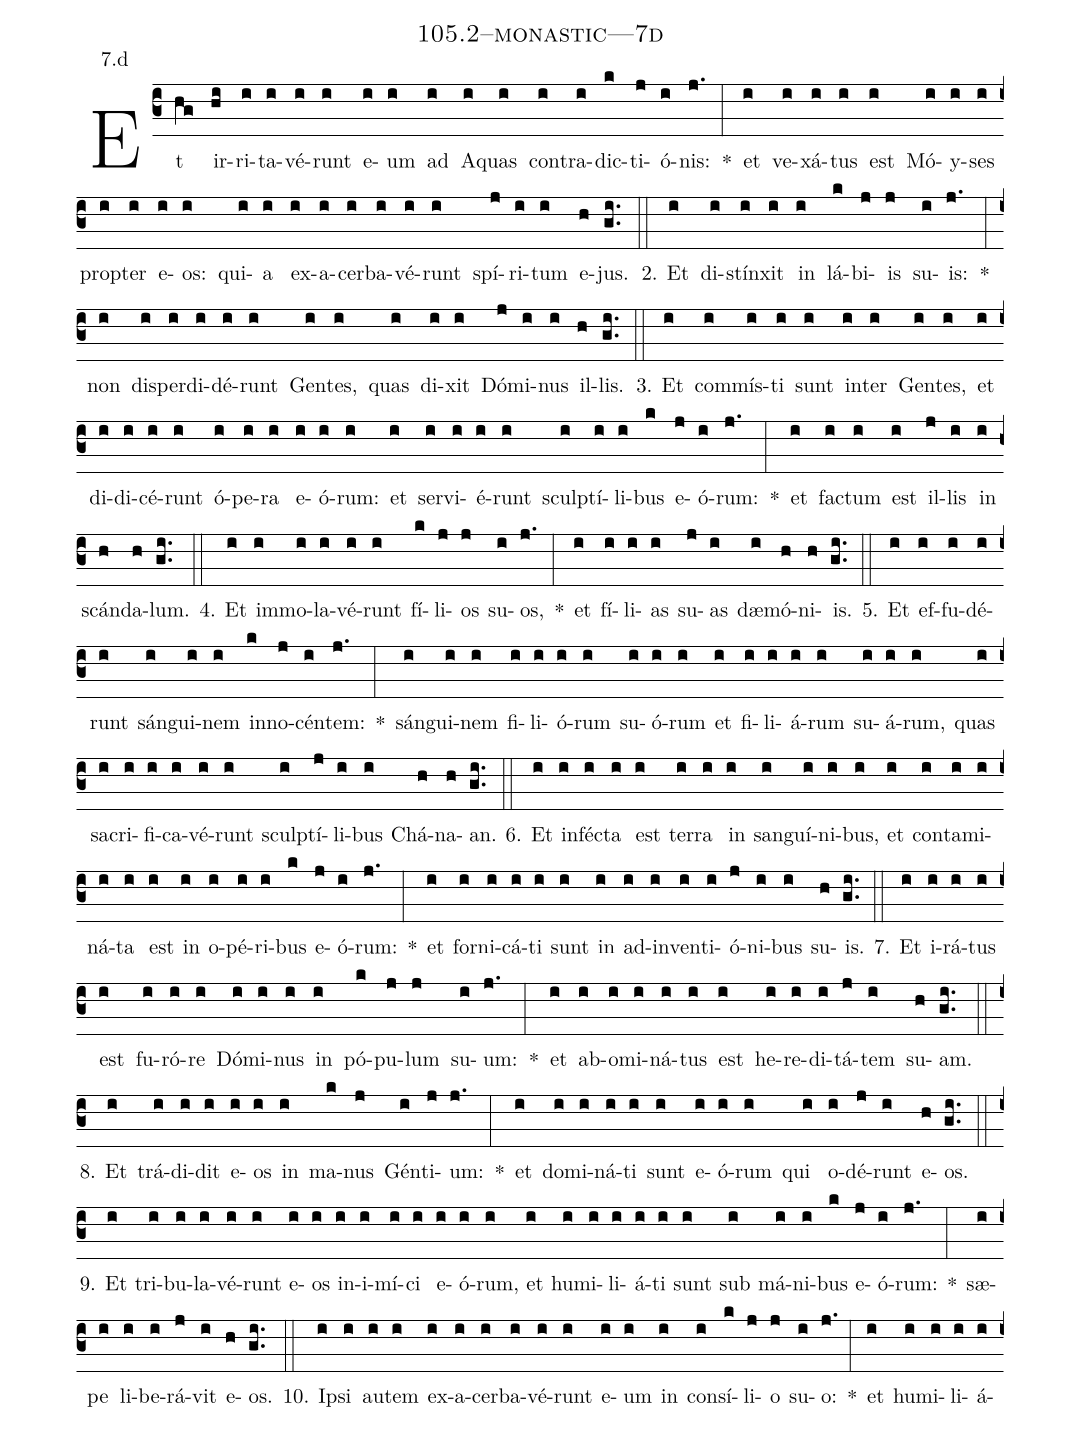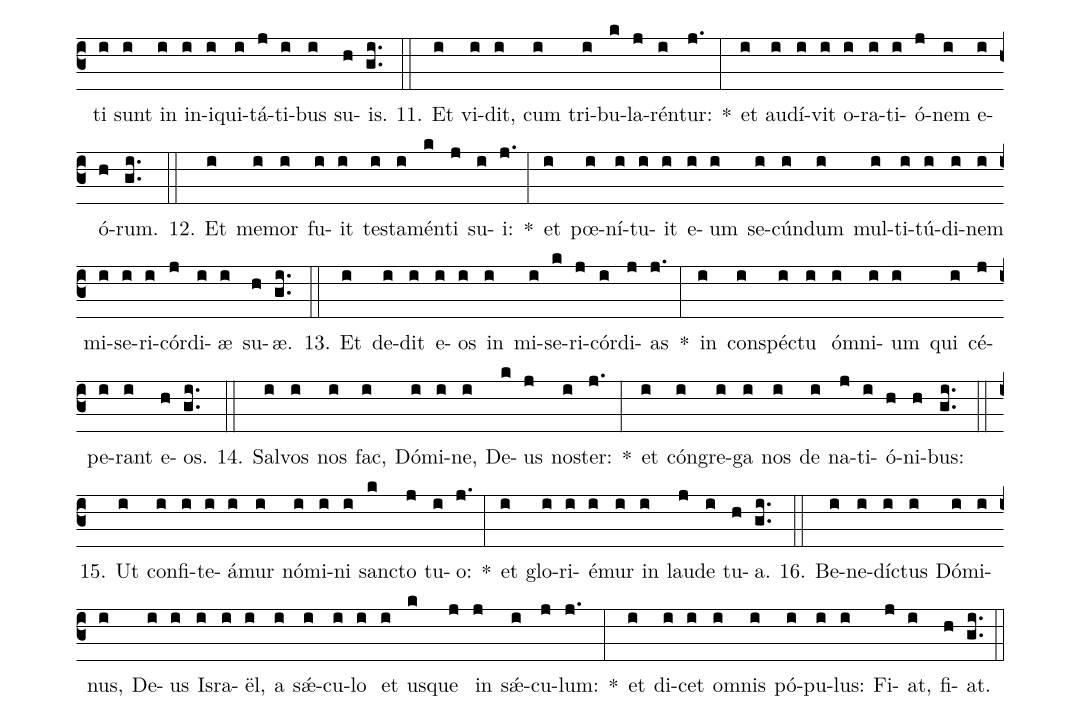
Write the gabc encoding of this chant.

name: 105.2--monastic---7d;
annotation: 7.d;
%%
(c3)Et(hg) ir(hi)ri(i)ta(i)vé(i)runt(i) e(i)um(i) ad(i) A(i)quas(i) con(i)tra(i)dic(k)ti(j)ó(i)nis:(j.) *(:) et(i) ve(i)xá(i)tus(i) est(i) Mó(i)y(i)ses(i) prop(i)ter(i) e(i)os:(i) qui(i)a(i) ex(i)a(i)cer(i)ba(i)vé(i)runt(i) spí(j)ri(i)tum(i) e(h)jus.(gi..) (::)
2. Et(i) di(i)stín(i)xit(i) in(i) lá(k)bi(j)is(j) su(i)is:(j.) *(:) non(i) dis(i)per(i)di(i)dé(i)runt(i) Gen(i)tes,(i) quas(i) di(i)xit(i) Dó(j)mi(i)nus(i) il(h)lis.(gi..) (::)
3. Et(i) com(i)mís(i)ti(i) sunt(i) in(i)ter(i) Gen(i)tes,(i) et(i) di(i)di(i)cé(i)runt(i) ó(i)pe(i)ra(i) e(i)ó(i)rum:(i) et(i) ser(i)vi(i)é(i)runt(i) sculp(i)tí(i)li(i)bus(k) e(j)ó(i)rum:(j.) *(:) et(i) fac(i)tum(i) est(i) il(j)lis(i) in(i) scán(h)da(h)lum.(gi..) (::)
4. Et(i) im(i)mo(i)la(i)vé(i)runt(i) fí(k)li(j)os(j) su(i)os,(j.) *(:) et(i) fí(i)li(i)as(i) su(j)as(i) dæ(i)mó(h)ni(h)is.(gi..) (::)
5. Et(i) ef(i)fu(i)dé(i)runt(i) sán(i)gui(i)nem(i) in(k)no(j)cén(i)tem:(j.) *(:) sán(i)gui(i)nem(i) fi(i)li(i)ó(i)rum(i) su(i)ó(i)rum(i) et(i) fi(i)li(i)á(i)rum(i) su(i)á(i)rum,(i) quas(i) sa(i)cri(i)fi(i)ca(i)vé(i)runt(i) sculp(i)tí(j)li(i)bus(i) Chá(h)na(h)an.(gi..) (::)
6. Et(i) in(i)féc(i)ta(i) est(i) ter(i)ra(i) in(i) san(i)guí(i)ni(i)bus,(i) et(i) con(i)ta(i)mi(i)ná(i)ta(i) est(i) in(i) o(i)pé(i)ri(i)bus(k) e(j)ó(i)rum:(j.) *(:) et(i) for(i)ni(i)cá(i)ti(i) sunt(i) in(i) ad(i)in(i)ven(i)ti(i)ó(j)ni(i)bus(i) su(h)is.(gi..) (::)
7. Et(i) i(i)rá(i)tus(i) est(i) fu(i)ró(i)re(i) Dó(i)mi(i)nus(i) in(i) pó(k)pu(j)lum(j) su(i)um:(j.) *(:) et(i) ab(i)o(i)mi(i)ná(i)tus(i) est(i) he(i)re(i)di(i)tá(j)tem(i) su(h)am.(gi..) (::)
8. Et(i) trá(i)di(i)dit(i) e(i)os(i) in(i) ma(k)nus(j) Gén(i)ti(j)um:(j.) *(:) et(i) do(i)mi(i)ná(i)ti(i) sunt(i) e(i)ó(i)rum(i) qui(i) o(i)dé(j)runt(i) e(h)os.(gi..) (::)
9. Et(i) tri(i)bu(i)la(i)vé(i)runt(i) e(i)os(i) in(i)i(i)mí(i)ci(i) e(i)ó(i)rum,(i) et(i) hu(i)mi(i)li(i)á(i)ti(i) sunt(i) sub(i) má(i)ni(i)bus(k) e(j)ó(i)rum:(j.) *(:) sæ(i)pe(i) li(i)be(i)rá(j)vit(i) e(h)os.(gi..) (::)
10. Ip(i)si(i) au(i)tem(i) ex(i)a(i)cer(i)ba(i)vé(i)runt(i) e(i)um(i) in(i) con(i)sí(k)li(j)o(j) su(i)o:(j.) *(:) et(i) hu(i)mi(i)li(i)á(i)ti(i) sunt(i) in(i) in(i)i(i)qui(i)tá(j)ti(i)bus(i) su(h)is.(gi..) (::)
11. Et(i) vi(i)dit,(i) cum(i) tri(i)bu(k)la(j)rén(i)tur:(j.) *(:) et(i) au(i)dí(i)vit(i) o(i)ra(i)ti(i)ó(j)nem(i) e(i)ó(h)rum.(gi..) (::)
12. Et(i) me(i)mor(i) fu(i)it(i) tes(i)ta(i)mén(k)ti(j) su(i)i:(j.) *(:) et(i) pœ(i)ní(i)tu(i)it(i) e(i)um(i) se(i)cún(i)dum(i) mul(i)ti(i)tú(i)di(i)nem(i) mi(i)se(i)ri(i)cór(j)di(i)æ(i) su(h)æ.(gi..) (::)
13. Et(i) de(i)dit(i) e(i)os(i) in(i) mi(i)se(k)ri(j)cór(i)di(j)as(j.) *(:) in(i) con(i)spéc(i)tu(i) óm(i)ni(i)um(i) qui(i) cé(j)pe(i)rant(i) e(h)os.(gi..) (::)
14. Sal(i)vos(i) nos(i) fac,(i) Dó(i)mi(i)ne,(i) De(k)us(j) nos(i)ter:(j.) *(:) et(i) cón(i)gre(i)ga(i) nos(i) de(i) na(j)ti(i)ó(h)ni(h)bus:(gi..) (::)
15. Ut(i) con(i)fi(i)te(i)á(i)mur(i) nó(i)mi(i)ni(i) sanc(k)to(j) tu(i)o:(j.) *(:) et(i) glo(i)ri(i)é(i)mur(i) in(i) lau(j)de(i) tu(h)a.(gi..) (::)
16. Be(i)ne(i)díc(i)tus(i) Dó(i)mi(i)nus,(i) De(i)us(i) Is(i)ra(i)ël,(i) a(i) sǽ(i)cu(i)lo(i) et(i) us(k)que(j) in(j) sǽ(i)cu(j)lum:(j.) *(:) et(i) di(i)cet(i) om(i)nis(i) pó(i)pu(i)lus:(i) Fi(j)at,(i) fi(h)at.(gi..) (::)
